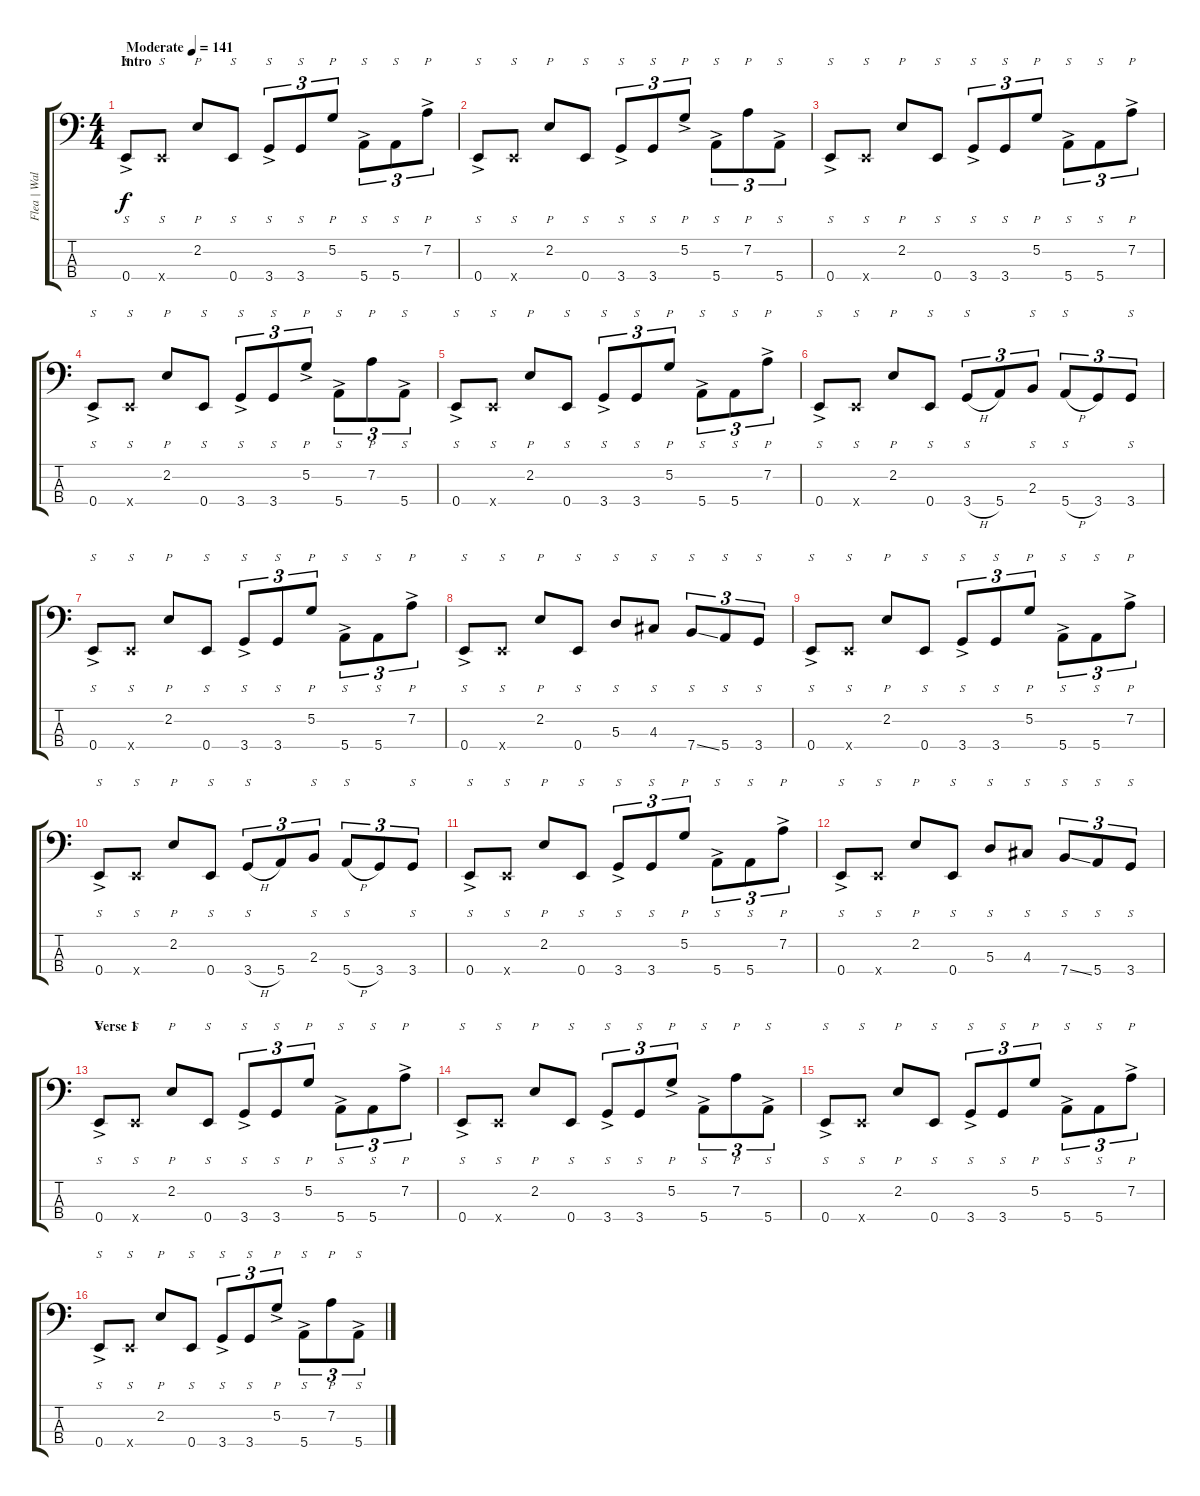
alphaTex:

\track ("Flea | Wal Mk II | Bass" "Flea | Wal") {instrument electricbassfinger}
\staff {score tabs}
\tuning (G2 D2 A1 E1) {hide}
\ts (4 4)
\section ("" "Intro")
\tempo (141 "Moderate")
\clef f4
\ks c
0.4{ac}.8{s dy f instrument electricbassfinger} 0.4{x}.8{s} 2.2.8{p} 0.4.8{s} 3.4{ac}.8{s tu (3 2)} 3.4.8{s tu (3 2)} 5.2.8{p tu (3 2)} 5.4{ac}.8{s tu (3 2)} 5.4.8{s tu (3 2)} 7.2{ac}.8{p tu (3 2)} |
0.4{ac}.8{s} 0.4{x}.8{s} 2.2.8{p} 0.4.8{s} 3.4{ac}.8{s tu (3 2)} 3.4.8{s tu (3 2)} 5.2{ac}.8{p tu (3 2)} 5.4{ac}.8{s tu (3 2)} 7.2.8{p tu (3 2)} 5.4{ac}.8{s tu (3 2)} |
0.4{ac}.8{s} 0.4{x}.8{s} 2.2.8{p} 0.4.8{s} 3.4{ac}.8{s tu (3 2)} 3.4.8{s tu (3 2)} 5.2.8{p tu (3 2)} 5.4{ac}.8{s tu (3 2)} 5.4.8{s tu (3 2)} 7.2{ac}.8{p tu (3 2)} |
0.4{ac}.8{s} 0.4{x}.8{s} 2.2.8{p} 0.4.8{s} 3.4{ac}.8{s tu (3 2)} 3.4.8{s tu (3 2)} 5.2{ac}.8{p tu (3 2)} 5.4{ac}.8{s tu (3 2)} 7.2.8{p tu (3 2)} 5.4{ac}.8{s tu (3 2)} |
0.4{ac}.8{s} 0.4{x}.8{s} 2.2.8{p} 0.4.8{s} 3.4{ac}.8{s tu (3 2)} 3.4.8{s tu (3 2)} 5.2.8{p tu (3 2)} 5.4{ac}.8{s tu (3 2)} 5.4.8{s tu (3 2)} 7.2{ac}.8{p tu (3 2)} |
0.4{ac}.8{s} 0.4{x}.8{s} 2.2.8{p} 0.4.8{s} 3.4{h}.8{s tu (3 2)} 5.4.8{tu (3 2)} 2.3.8{s tu (3 2)} 5.4{h}.8{s tu (3 2)} 3.4.8{tu (3 2)} 3.4.8{s tu (3 2)} |
0.4{ac}.8{s} 0.4{x}.8{s} 2.2.8{p} 0.4.8{s} 3.4{ac}.8{s tu (3 2)} 3.4.8{s tu (3 2)} 5.2.8{p tu (3 2)} 5.4{ac}.8{s tu (3 2)} 5.4.8{s tu (3 2)} 7.2{ac}.8{p tu (3 2)} |
0.4{ac}.8{s} 0.4{x}.8{s} 2.2.8{p} 0.4.8{s} 5.3.8{s} 4.3.8{s} 7.4{ss}.8{s tu (3 2)} 5.4.8{s tu (3 2)} 3.4.8{s tu (3 2)} |
0.4{ac}.8{s} 0.4{x}.8{s} 2.2.8{p} 0.4.8{s} 3.4{ac}.8{s tu (3 2)} 3.4.8{s tu (3 2)} 5.2.8{p tu (3 2)} 5.4{ac}.8{s tu (3 2)} 5.4.8{s tu (3 2)} 7.2{ac}.8{p tu (3 2)} |
0.4{ac}.8{s} 0.4{x}.8{s} 2.2.8{p} 0.4.8{s} 3.4{h}.8{s tu (3 2)} 5.4.8{tu (3 2)} 2.3.8{s tu (3 2)} 5.4{h}.8{s tu (3 2)} 3.4.8{tu (3 2)} 3.4.8{s tu (3 2)} |
0.4{ac}.8{s} 0.4{x}.8{s} 2.2.8{p} 0.4.8{s} 3.4{ac}.8{s tu (3 2)} 3.4.8{s tu (3 2)} 5.2.8{p tu (3 2)} 5.4{ac}.8{s tu (3 2)} 5.4.8{s tu (3 2)} 7.2{ac}.8{p tu (3 2)} |
0.4{ac}.8{s} 0.4{x}.8{s} 2.2.8{p} 0.4.8{s} 5.3.8{s} 4.3.8{s} 7.4{ss}.8{s tu (3 2)} 5.4.8{s tu (3 2)} 3.4.8{s tu (3 2)} |
\section ("" "Verse 1")
0.4{ac}.8{s} 0.4{x}.8{s} 2.2.8{p} 0.4.8{s} 3.4{ac}.8{s tu (3 2)} 3.4.8{s tu (3 2)} 5.2.8{p tu (3 2)} 5.4{ac}.8{s tu (3 2)} 5.4.8{s tu (3 2)} 7.2{ac}.8{p tu (3 2)} |
0.4{ac}.8{s} 0.4{x}.8{s} 2.2.8{p} 0.4.8{s} 3.4{ac}.8{s tu (3 2)} 3.4.8{s tu (3 2)} 5.2{ac}.8{p tu (3 2)} 5.4{ac}.8{s tu (3 2)} 7.2.8{p tu (3 2)} 5.4{ac}.8{s tu (3 2)} |
0.4{ac}.8{s} 0.4{x}.8{s} 2.2.8{p} 0.4.8{s} 3.4{ac}.8{s tu (3 2)} 3.4.8{s tu (3 2)} 5.2.8{p tu (3 2)} 5.4{ac}.8{s tu (3 2)} 5.4.8{s tu (3 2)} 7.2{ac}.8{p tu (3 2)} |
0.4{ac}.8{s} 0.4{x}.8{s} 2.2.8{p} 0.4.8{s} 3.4{ac}.8{s tu (3 2)} 3.4.8{s tu (3 2)} 5.2{ac}.8{p tu (3 2)} 5.4{ac}.8{s tu (3 2)} 7.2.8{p tu (3 2)} 5.4{ac}.8{s tu (3 2)}
